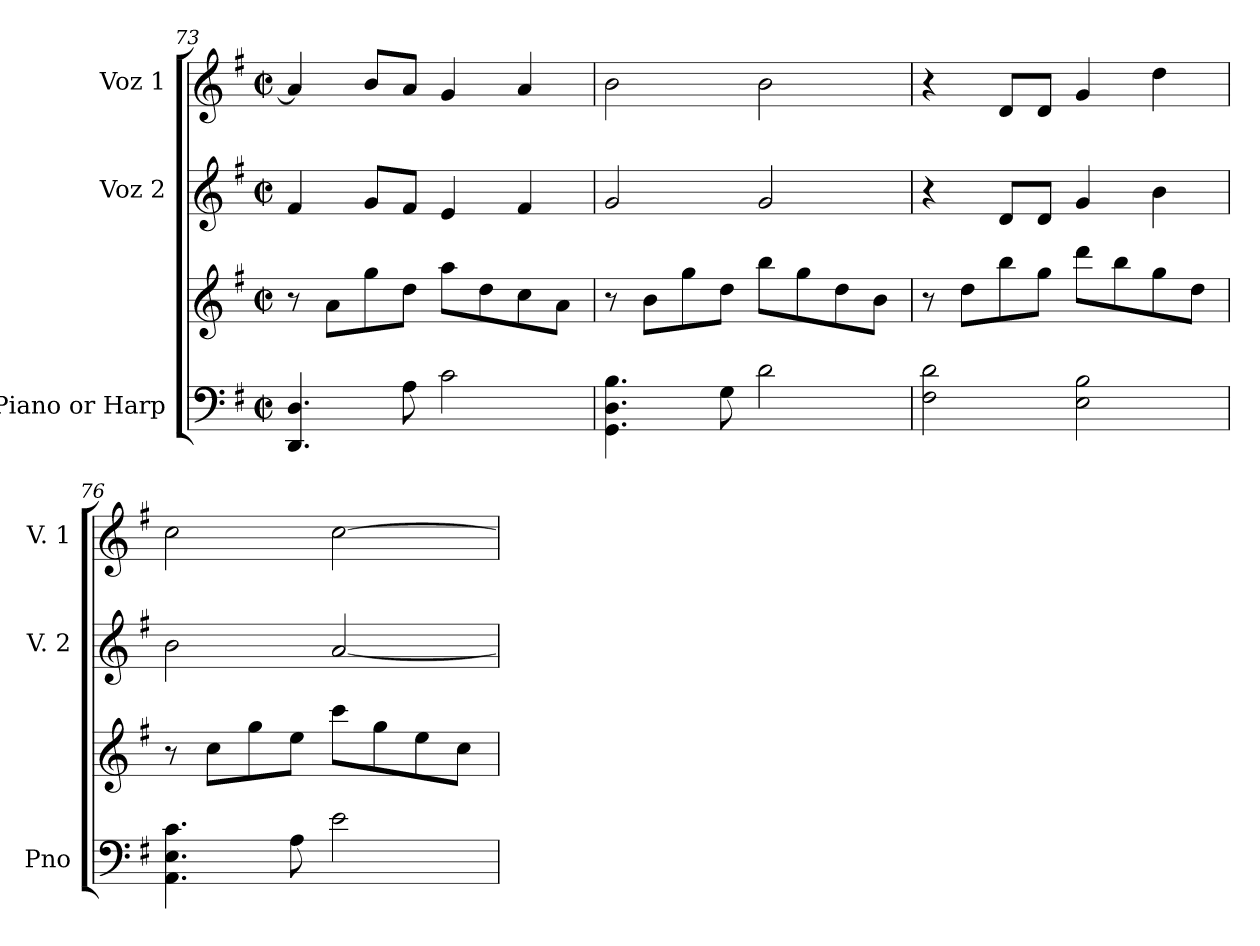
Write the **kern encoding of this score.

**kern	**kern	**kern	**kern
*part3	*part3	*part2	*part1
*staff4	*staff3	*staff2	*staff1
*I"Piano or Harp	*	*I"Voz 2	*I"Voz 1
*I'Pno	*	*I'V. 2	*I'V. 1
!!LO:LB:g=z
*clefF4	*clefG2	*clefG2	*clefG2
*k[f#]	*k[f#]	*k[f#]	*k[f#]
*G:	*G:	*G:	*G:
*M2/2	*M2/2	*M2/2	*M2/2
*met(c|)	*met(c|)	*met(c|)	*met(c|)
=73	=73	=73	=73
4.DD/ 4.D/	8r	4f#/	4a/]
.	8a\L	.	.
.	8gg\	8g/L	8b/L
8A\	8dd\J	8f#/J	8a/J
2c\	8aa\L	4e/	4g/
.	8dd\	.	.
.	8cc\	4f#/	4a/
.	8a\J	.	.
=74	=74	=74	=74
4.GG\ 4.D\ 4.B\	8r	2g/	2b\
.	8b\L	.	.
.	8gg\	.	.
8G\	8dd\J	.	.
2d\	8bb\L	2g/	2b\
.	8gg\	.	.
.	8dd\	.	.
.	8b\J	.	.
=75	=75	=75	=75
2F#\ 2d\	8r	4r	4r
.	8dd\L	.	.
.	8bb\	8d/L	8d/L
.	8gg\J	8d/J	8d/J
2E\ 2B\	8ddd\L	4g/	4g/
.	8bb\	.	.
.	8gg\	4b\	4dd\
.	8dd\J	.	.
=76	=76	=76	=76
4.AA\ 4.E\ 4.c\	8r	2b\	2cc\
.	8cc\L	.	.
.	8gg\	.	.
8A\	8ee\J	.	.
2e\	8ccc\L	[2a/	[2cc\
.	8gg\	.	.
.	8ee\	.	.
.	8cc\J	.	.
=	=	=	=
*-	*-	*-	*-
